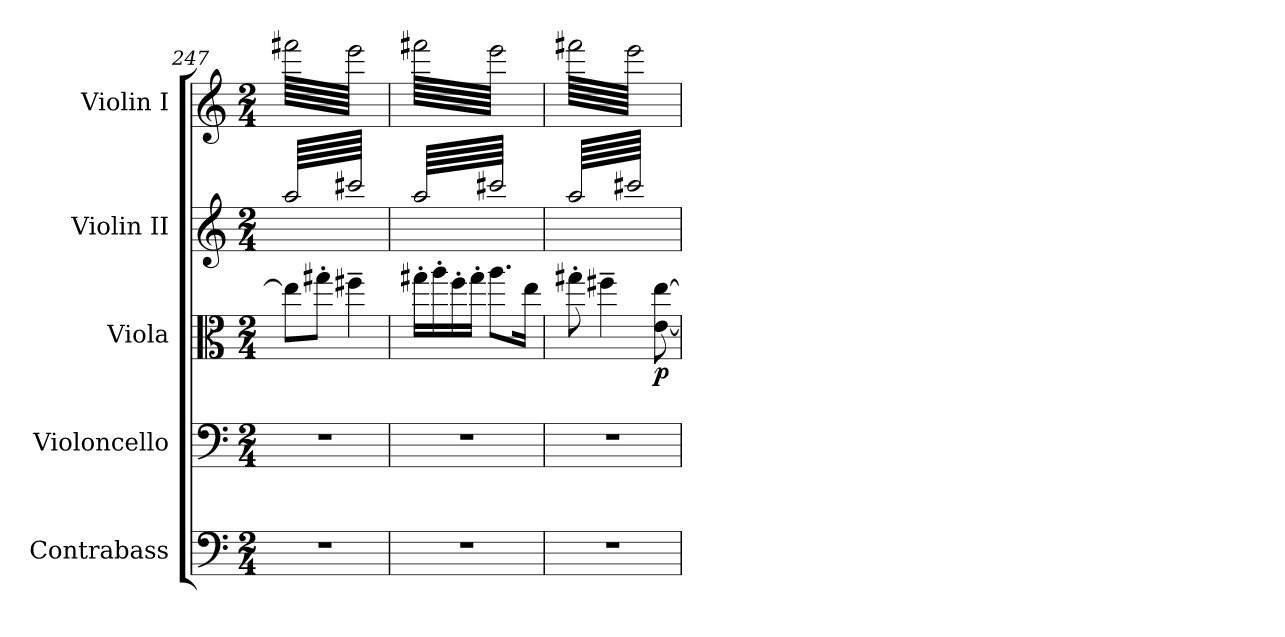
**kern	**kern	**kern	**dynam	**kern	**kern
*part5	*part4	*part3	*part3	*part2	*part1
*staff5	*staff4	*staff3	*staff3	*staff2	*staff1
*I"Contrabass	*I"Violoncello	*I"Viola	*	*I"Violin II	*I"Violin I
*I'Cb.	*I'Vc.	*I'Vla.	*	*I'Vln. II	*I'Vln. I
*clefF4	*clefF4	*clefC3	*	*clefG2	*clefG2
*ITrd7c12	*	*	*	*	*
*k[]	*k[]	*k[]	*	*k[]	*k[]
*M2/4	*M2/4	*M2/4	*	*M2/4	*M2/4
=247	=247	=247	=247	=247	=247
*	*	*	*	*tremolo	*
*	*	*	*	*	*tremolo
2r	2r	8ee\L]	.	64aa/LLLL	64fff#X\LLLL
.	.	.	.	64ccc#X\	64eee\
.	.	.	.	64aa/	64fff#X\
.	.	.	.	64ccc#X\	64eee\
.	.	.	.	64aa/	64fff#X\
.	.	.	.	64ccc#X\	64eee\
.	.	.	.	64aa/	64fff#X\
.	.	.	.	64ccc#X\	64eee\
.	.	8gg#X'\J	.	64aa/	64fff#X\
.	.	.	.	64ccc#X\	64eee\
.	.	.	.	64aa/	64fff#X\
.	.	.	.	64ccc#X\	64eee\
.	.	.	.	64aa/	64fff#X\
.	.	.	.	64ccc#X\	64eee\
.	.	.	.	64aa/	64fff#X\
.	.	.	.	64ccc#X\	64eee\
.	.	4ff#X~\	.	64aa/	64fff#X\
.	.	.	.	64ccc#X\	64eee\
.	.	.	.	64aa/	64fff#X\
.	.	.	.	64ccc#X\	64eee\
.	.	.	.	64aa/	64fff#X\
.	.	.	.	64ccc#X\	64eee\
.	.	.	.	64aa/	64fff#X\
.	.	.	.	64ccc#X\	64eee\
.	.	.	.	64aa/	64fff#X\
.	.	.	.	64ccc#X\	64eee\
.	.	.	.	64aa/	64fff#X\
.	.	.	.	64ccc#X\	64eee\
.	.	.	.	64aa/	64fff#X\
.	.	.	.	64ccc#X\	64eee\
.	.	.	.	64aa/	64fff#X\
.	.	.	.	64ccc#X\JJJJ	64eee\JJJJ
=248	=248	=248	=248	=248	=248
2r	2r	16gg#X'\LL	.	64aa/LLLL	64fff#X\LLLL
.	.	.	.	64ccc#X\	64eee\
.	.	.	.	64aa/	64fff#X\
.	.	.	.	64ccc#X\	64eee\
.	.	16aa'\	.	64aa/	64fff#X\
.	.	.	.	64ccc#X\	64eee\
.	.	.	.	64aa/	64fff#X\
.	.	.	.	64ccc#X\	64eee\
.	.	16ff'\	.	64aa/	64fff#X\
.	.	.	.	64ccc#X\	64eee\
.	.	.	.	64aa/	64fff#X\
.	.	.	.	64ccc#X\	64eee\
.	.	16gg#'\JJ	.	64aa/	64fff#X\
.	.	.	.	64ccc#X\	64eee\
.	.	.	.	64aa/	64fff#X\
.	.	.	.	64ccc#X\	64eee\
.	.	8.aa\L	.	64aa/	64fff#X\
.	.	.	.	64ccc#X\	64eee\
.	.	.	.	64aa/	64fff#X\
.	.	.	.	64ccc#X\	64eee\
.	.	.	.	64aa/	64fff#X\
.	.	.	.	64ccc#X\	64eee\
.	.	.	.	64aa/	64fff#X\
.	.	.	.	64ccc#X\	64eee\
.	.	.	.	64aa/	64fff#X\
.	.	.	.	64ccc#X\	64eee\
.	.	.	.	64aa/	64fff#X\
.	.	.	.	64ccc#X\	64eee\
.	.	16ee\Jk	.	64aa/	64fff#X\
.	.	.	.	64ccc#X\	64eee\
.	.	.	.	64aa/	64fff#X\
.	.	.	.	64ccc#X\JJJJ	64eee\JJJJ
=249	=249	=249	=249	=249	=249
2r	2r	8gg#X'\	.	64aa/LLLL	64fff#X\LLLL
.	.	.	.	64ccc#X\	64eee\
.	.	.	.	64aa/	64fff#X\
.	.	.	.	64ccc#X\	64eee\
.	.	.	.	64aa/	64fff#X\
.	.	.	.	64ccc#X\	64eee\
.	.	.	.	64aa/	64fff#X\
.	.	.	.	64ccc#X\	64eee\
.	.	4ff#X~\	.	64aa/	64fff#X\
.	.	.	.	64ccc#X\	64eee\
.	.	.	.	64aa/	64fff#X\
.	.	.	.	64ccc#X\	64eee\
.	.	.	.	64aa/	64fff#X\
.	.	.	.	64ccc#X\	64eee\
.	.	.	.	64aa/	64fff#X\
.	.	.	.	64ccc#X\	64eee\
.	.	.	.	64aa/	64fff#X\
.	.	.	.	64ccc#X\	64eee\
.	.	.	.	64aa/	64fff#X\
.	.	.	.	64ccc#X\	64eee\
.	.	.	.	64aa/	64fff#X\
.	.	.	.	64ccc#X\	64eee\
.	.	.	.	64aa/	64fff#X\
.	.	.	.	64ccc#X\	64eee\
!	!	!	!LO:DY:b	!	!
.	.	[8e\ [8ee\	p	64aa/	64fff#X\
.	.	.	.	64ccc#X\	64eee\
.	.	.	.	64aa/	64fff#X\
.	.	.	.	64ccc#X\	64eee\
.	.	.	.	64aa/	64fff#X\
.	.	.	.	64ccc#X\	64eee\
.	.	.	.	64aa/	64fff#X\
.	.	.	.	64ccc#X\JJJJ	64eee\JJJJ
*	*	*	*	*	*Xtremolo
*	*	*	*	*Xtremolo	*
.	.	.	.	.	.
.	.	.	.	.	.
.	.	.	.	.	.
.	.	.	.	.	.
.	.	.	.	.	.
.	.	.	.	.	.
.	.	.	.	.	.
.	.	.	.	.	.
.	.	.	.	.	.
.	.	.	.	.	.
.	.	.	.	.	.
.	.	.	.	.	.
.	.	.	.	.	.
.	.	.	.	.	.
.	.	.	.	.	.
.	.	.	.	.	.
=	=	=	=	=	=
*-	*-	*-	*-	*-	*-
